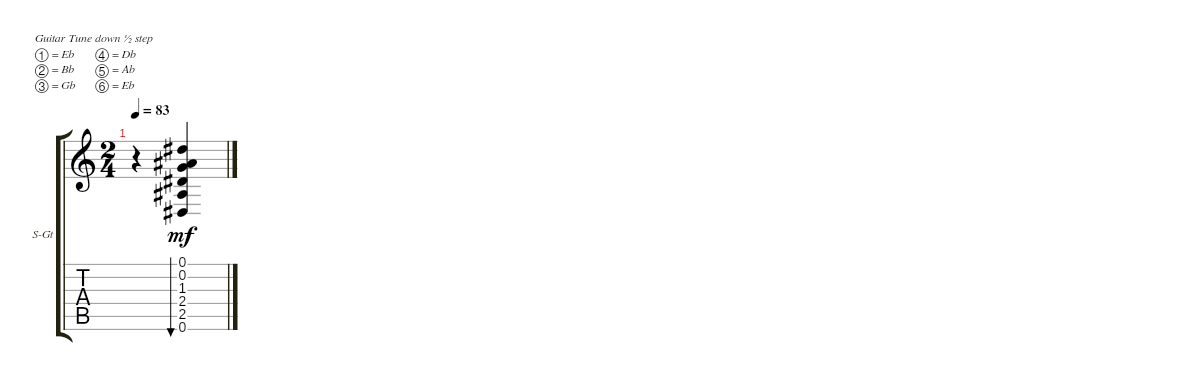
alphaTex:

\defaultSystemsLayout 4
\bracketExtendMode groupsimilarinstruments
\firstSystemTrackNameOrientation horizontal
\otherSystemsTrackNameOrientation horizontal
\track ("Steel Guitar" "S-Gt") {instrument acousticguitarsteel}
\staff {score tabs}
\tuning (Eb4 Bb3 Gb3 Db3 Ab2 Eb2)
\ts (2 4)
\tempo 83
\clef g2
\ks c
r.4{dy mf} (0.1 0.2 1.3 2.4 2.5 0.6).4{bu 237}
